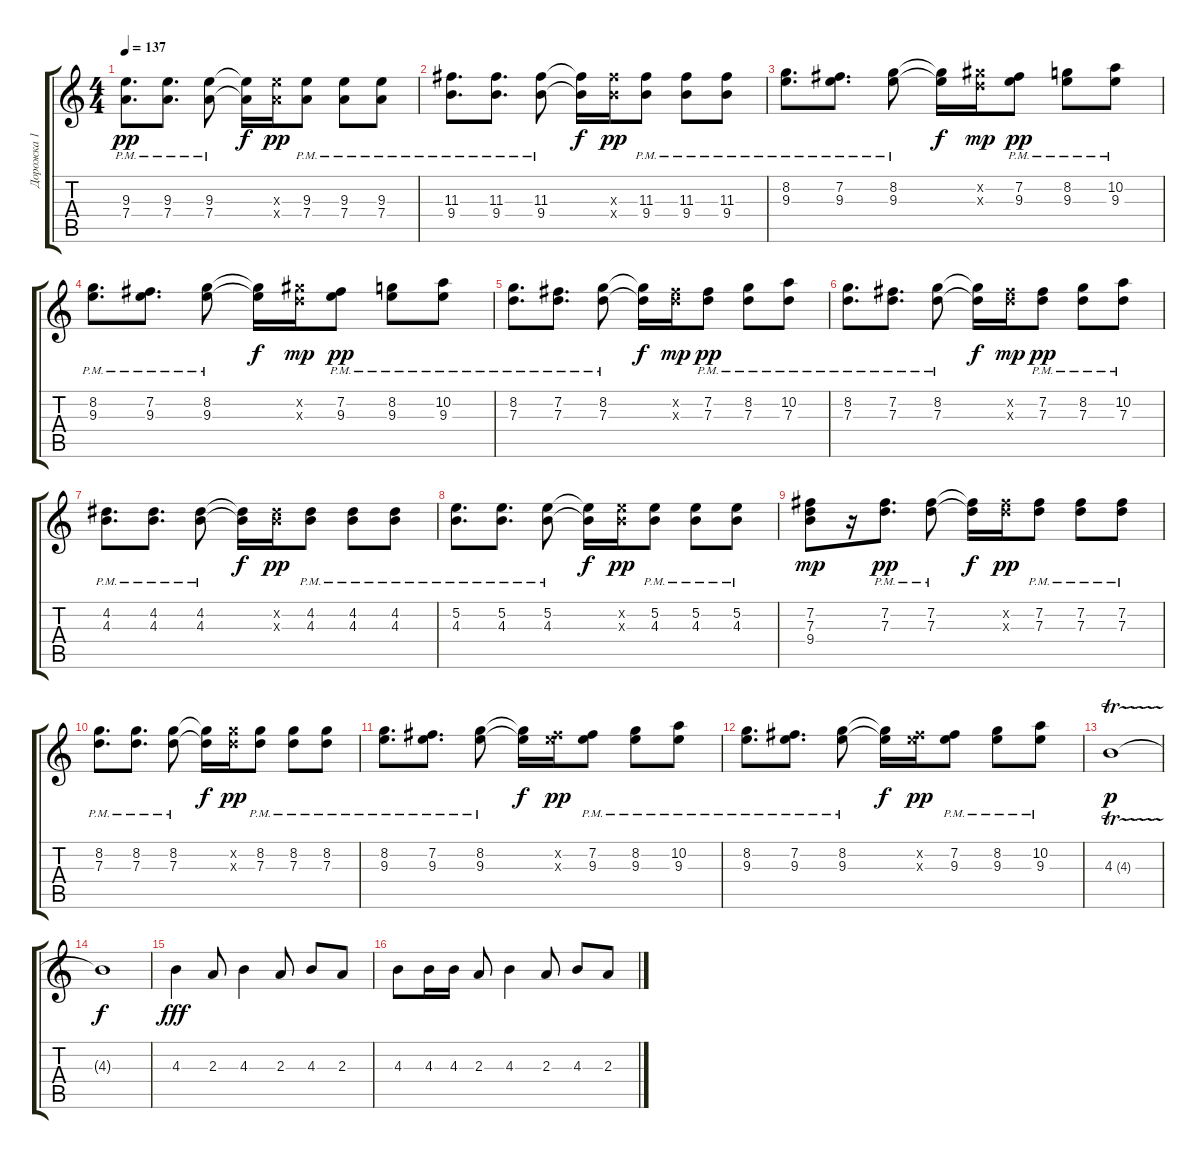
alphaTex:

\track ("Дорожка 1" "Дорожка 1") {instrument distortionguitar}
\staff {score tabs}
\tuning (E4 B3 G3 D3 A2 E2) {hide}
\ts (4 4)
\tempo 137
\clef g2
\ks c
(9.3{pm} 7.4{pm}).8{d dy pp} (9.3{pm} 7.4{pm}).8{d} (9.3{pm} 7.4{pm}).8 (9.3{t} 7.4{t}).16{dy f} (9.3{x} 7.4{x}).16{dy pp} (9.3{pm} 7.4{pm}).8 (9.3{pm} 7.4{pm}).8 (9.3 7.4{pm}).8 |
(11.3{pm} 9.4{pm}).8{d} (11.3{pm} 9.4{pm}).8{d} (11.3{pm} 9.4{pm}).8 (11.3{t} 9.4{t}).16{dy f} (11.3{x} 9.4{x}).16{dy pp} (11.3{pm} 9.4{pm}).8 (11.3{pm} 9.4{pm}).8 (11.3{pm} 9.4{pm}).8 |
(8.2{pm} 9.3{pm}).8{d} (7.2{pm} 9.3{pm}).8{d} (8.2{pm} 9.3{pm}).8 (8.2{t} 9.3{t}).16{dy f} (9.2{x} 7.3{x}).16{dy mp} (7.2{pm} 9.3{pm}).8{dy pp} (8.2{pm} 9.3{pm}).8 (10.2{pm} 9.3{pm}).8 |
(8.2{pm} 9.3{pm}).8{d} (7.2{pm} 9.3{pm}).8{d} (8.2{pm} 9.3{pm}).8 (8.2{t} 9.3{t}).16{dy f} (9.2{x} 7.3{x}).16{dy mp} (7.2{pm} 9.3{pm}).8{dy pp} (8.2{pm} 9.3{pm}).8 (10.2{pm} 9.3{pm}).8 |
(8.2{pm} 7.3{pm}).8{d} (7.2{pm} 7.3{pm}).8{d} (8.2{pm} 7.3{pm}).8 (8.2{t} 7.3{t}).16{dy f} (7.2{x} 7.3{x}).16{dy mp} (7.2{pm} 7.3{pm}).8{dy pp} (8.2{pm} 7.3{pm}).8 (10.2{pm} 7.3{pm}).8 |
(8.2{pm} 7.3{pm}).8{d} (7.2{pm} 7.3{pm}).8{d} (8.2{pm} 7.3{pm}).8 (8.2{t} 7.3{t}).16{dy f} (7.2{x} 7.3{x}).16{dy mp} (7.2{pm} 7.3{pm}).8{dy pp} (8.2{pm} 7.3{pm}).8 (10.2{pm} 7.3{pm}).8 |
(4.2{pm} 4.3{pm}).8{d} (4.2{pm} 4.3{pm}).8{d} (4.2{pm} 4.3{pm}).8 (4.2{t} 4.3{t}).16{dy f} (4.2{x} 4.3{x}).16{dy pp} (4.2{pm} 4.3{pm}).8 (4.2{pm} 4.3{pm}).8 (4.2{pm} 4.3{pm}).8 |
(5.2{pm} 4.3{pm}).8{d} (5.2{pm} 4.3{pm}).8{d} (5.2{pm} 4.3{pm}).8 (5.2{t} 4.3{t}).16{dy f} (5.2{x} 4.3{x}).16{dy pp} (5.2{pm} 4.3{pm}).8 (5.2{pm} 4.3{pm}).8 (5.2{pm} 4.3{pm}).8 |
(7.2 7.3 9.4).8{dy mp} r.16 (7.2{pm} 7.3{pm}).8{d dy pp} (7.2{pm} 7.3{pm}).8 (7.2{t} 7.3{t}).16{dy f} (7.2{x} 7.3{x}).16{dy pp} (7.2{pm} 7.3{pm}).8 (7.2{pm} 7.3{pm}).8 (7.2{pm} 7.3{pm}).8 |
(8.2{pm} 7.3{pm}).8{d} (8.2{pm} 7.3{pm}).8{d} (8.2{pm} 7.3{pm}).8 (8.2{t} 7.3{t}).16{dy f} (8.2{x} 7.3{x}).16{dy pp} (8.2{pm} 7.3{pm}).8 (8.2{pm} 7.3{pm}).8 (8.2{pm} 7.3{pm}).8 |
(8.2{pm} 9.3{pm}).8{d} (7.2{pm} 9.3{pm}).8{d} (8.2{pm} 9.3{pm}).8 (8.2{t} 9.3{t}).16{dy f} (7.2{x} 9.3{x}).16{dy pp} (7.2{pm} 9.3{pm}).8 (8.2{pm} 9.3{pm}).8 (10.2{pm} 9.3{pm}).8 |
(8.2{pm} 9.3{pm}).8{d} (7.2{pm} 9.3{pm}).8{d} (8.2{pm} 9.3{pm}).8 (8.2{t} 9.3{t}).16{dy f} (7.2{x} 9.3{x}).16{dy pp} (7.2{pm} 9.3{pm}).8 (8.2{pm} 9.3{pm}).8 (10.2{pm} 9.3{pm}).8 |
4.3{tr (4 16)}.1{dy p} |
4.3{t}.1{dy f} |
4.3.4{dy fff volume 12 instrument distortionguitar} 2.3.8 4.3.4 2.3.8 4.3.8 2.3.8 |
4.3.8 4.3.16 4.3.16 2.3.8 4.3.4 2.3.8 4.3.8 2.3.8
